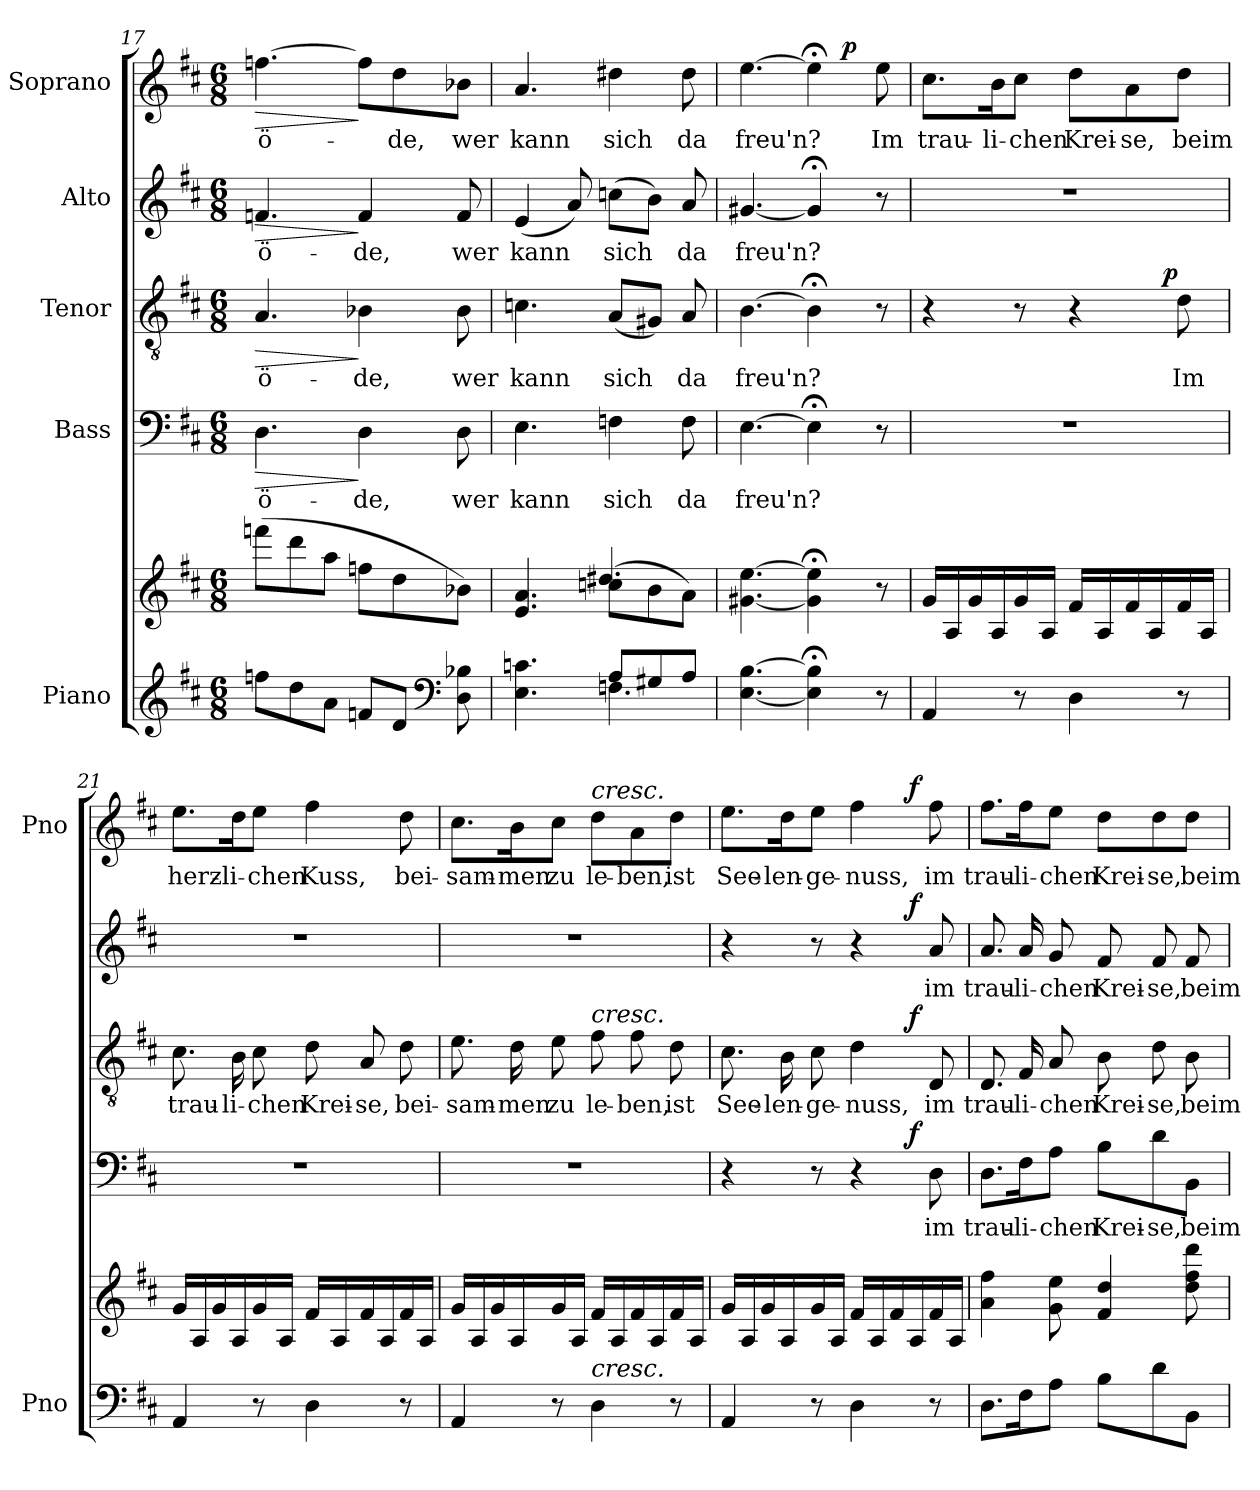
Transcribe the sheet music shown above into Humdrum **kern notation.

**kern	**kern	**kern	**text	**dynam	**kern	**text	**dynam	**kern	**text	**dynam	**kern	**text	**dynam
*part5	*part5	*part4	*part4	*part4	*part3	*part3	*part3	*part2	*part2	*part2	*part1	*part1	*part1
*staff6	*staff5	*staff4	*staff4	*staff4	*staff3	*staff3	*staff3	*staff2	*staff2	*staff2	*staff1	*staff1	*staff1
*I"Piano	*	*I"Bass	*	*	*I"Tenor	*	*	*I"Alto	*	*	*I"Soprano	*	*
*I'Pno	*	*	*	*	*	*	*	*	*	*	*I'Pno	*	*
*clefG2	*clefG2	*clefF4	*	*	*clefGv2	*	*	*clefG2	*	*	*clefG2	*	*
*k[f#c#]	*k[f#c#]	*k[f#c#]	*	*	*k[f#c#]	*	*	*k[f#c#]	*	*	*k[f#c#]	*	*
*D:	*D:	*D:	*	*	*D:	*	*	*D:	*	*	*D:	*	*
*M6/8	*M6/8	*M6/8	*	*	*M6/8	*	*	*M6/8	*	*	*M6/8	*	*
=17	=17	=17	=17	=17	=17	=17	=17	=17	=17	=17	=17	=17	=17
!	!	!	!	!LO:HP:b	!	!	!LO:HP:b	!	!	!LO:HP:b	!	!	!LO:HP:b
8ffn\L	(8fffn\L	4.D\	ö-	>	4.A/	ö-	>	4.fn/	ö-	>	[4.ffn\	ö-	>
8dd\	8ddd\	.	.	.	.	.	.	.	.	.	.	.	.
8a\J	8aa\J	.	.	.	.	.	.	.	.	.	.	.	.
8fn/L	8ffn\L	4D\	-de,	]	4B-X\	-de,	]	4f/	-de,	]	8ff\L]	.	]
8d/J	8dd\	.	.	.	.	.	.	.	.	.	8dd\	-de,	.
*clefF4	*	*	*	*	*	*	*	*	*	*	*	*	*
8D\ 8B-X\	8b-X\J)	8D\	wer	.	8B-\	wer	.	8f/	wer	.	8b-X\J	wer	.
=18	=18	=18	=18	=18	=18	=18	=18	=18	=18	=18	=18	=18	=18
*^	*^	*	*	*	*	*	*	*	*	*	*	*	*
4.E\ 4.cn\	4.ryy	4.e/ 4.a/	4.ryy	4.E\	kann	.	4.cn\	kann	.	(4e/	kann	.	4.a/	kann	.
.	.	.	.	.	.	.	.	.	.	8a/)	.	.	.	.	.
8A/L	4.Fn\	(8ccn\L	4.dd#X/	4Fn\	sich	.	(8A/L	sich	.	(8ccn\L	sich	.	4dd#X\	sich	.
8G#X/	.	8b\	.	.	.	.	8G#X/J)	.	.	8b\J)	.	.	.	.	.
8A/J	.	8a\J)	.	8F\	da	.	8A/	da	.	8a/	da	.	8dd#\	da	.
*v	*v	*	*	*	*	*	*	*	*	*	*	*	*	*	*
*	*v	*v	*	*	*	*	*	*	*	*	*	*	*	*
!!LO:PB:g=z
=19	=19	=19	=19	=19	=19	=19	=19	=19	=19	=19	=19	=19	=19
*	*	*	*	*	*	*	*	*	*	*	*^	*	*
[4.E\ [4.B\	[4.g#X\ [4.ee\	[4.E\	freu'n?	.	[4.B\	freu'n?	.	[4.g#X/	freu'n?	.	[4.ee\	2ryy	freu'n?	.
4E\];< 4B\];<	4g#\];< 4ee\];<	4E;<\]	.	.	4B;<\]	.	.	4g#;</]	.	.	4ee;<\]	.	.	.
!	!	!	!	!	!	!	!	!	!	!	!	!	!	!LO:DY:a
.	.	.	.	.	.	.	.	.	.	.	.	4ryy	.	p
8r	8r	8r	.	.	8r	.	.	8r	.	.	8ee\	.	Im	.
*	*	*	*	*	*	*	*	*	*	*	*v	*v	*	*
=20	=20	=20	=20	=20	=20	=20	=20	=20	=20	=20	=20	=20	=20
*	*	*	*	*	*^	*	*	*	*	*	*	*	*
4AA/	16g/LL	2.r	.	.	4r	2ryy	.	.	2.r	.	.	8.cc#\L	trau-	.
.	16A/	.	.	.	.	.	.	.	.	.	.	.	.	.
.	16g/	.	.	.	.	.	.	.	.	.	.	.	.	.
.	16A/	.	.	.	.	.	.	.	.	.	.	16b\K	-li-	.
8r	16g/	.	.	.	8r	.	.	.	.	.	.	8cc#\J	-chen	.
.	16A/JJ	.	.	.	.	.	.	.	.	.	.	.	.	.
4D\	16f#/LL	.	.	.	4r	.	.	.	.	.	.	8dd\L	Krei-	.
.	16A/	.	.	.	.	.	.	.	.	.	.	.	.	.
.	16f#/	.	.	.	.	16.ryy	.	.	.	.	.	8a\	-se,	.
.	16A/	.	.	.	.	.	.	.	.	.	.	.	.	.
!	!	!	!	!	!	!	!	!LO:DY:a	!	!	!	!	!	!
.	.	.	.	.	.	8ryy	.	p	.	.	.	.	.	.
8r	16f#/	.	.	.	8d\	.	Im	.	.	.	.	8dd\J	beim	.
.	16A/JJ	.	.	.	.	.	.	.	.	.	.	.	.	.
.	.	.	.	.	.	32ryy	.	.	.	.	.	.	.	.
*	*	*	*	*	*v	*v	*	*	*	*	*	*	*	*
=21	=21	=21	=21	=21	=21	=21	=21	=21	=21	=21	=21	=21	=21
4AA/	16g/LL	2.r	.	.	8.c#\	trau-	.	2.r	.	.	8.ee\L	herz-	.
.	16A/	.	.	.	.	.	.	.	.	.	.	.	.
.	16g/	.	.	.	.	.	.	.	.	.	.	.	.
.	16A/	.	.	.	16B\	-li-	.	.	.	.	16dd\K	-li-	.
8r	16g/	.	.	.	8c#\	-chen	.	.	.	.	8ee\J	-chen	.
.	16A/JJ	.	.	.	.	.	.	.	.	.	.	.	.
4D\	16f#/LL	.	.	.	8d\	Krei-	.	.	.	.	4ff#\	Kuss,	.
.	16A/	.	.	.	.	.	.	.	.	.	.	.	.
.	16f#/	.	.	.	8A/	-se,	.	.	.	.	.	.	.
.	16A/	.	.	.	.	.	.	.	.	.	.	.	.
8r	16f#/	.	.	.	8d\	bei-	.	.	.	.	8dd\	bei-	.
.	16A/JJ	.	.	.	.	.	.	.	.	.	.	.	.
=22	=22	=22	=22	=22	=22	=22	=22	=22	=22	=22	=22	=22	=22
4AA/	16g/LL	2.r	.	.	8.e\	-sam-	.	2.r	.	.	8.cc#\L	-sam-	.
.	16A/	.	.	.	.	.	.	.	.	.	.	.	.
.	16g/	.	.	.	.	.	.	.	.	.	.	.	.
.	16A/	.	.	.	16d\	-men	.	.	.	.	16b\K	-men	.
8r	16g/	.	.	.	8e\	zu	.	.	.	.	8cc#\J	zu	.
.	16A/JJ	.	.	.	.	.	.	.	.	.	.	.	.
!	!	!	!	!	!	!	!	!	!	!	!LO:TX:a:i:t=cresc.	!	!
!	!	!	!	!	!LO:TX:a:i:t=cresc.	!	!	!	!	!	!	!	!
!LO:TX:a:i:t=cresc.	!	!	!	!	!	!	!	!	!	!	!	!	!
4D\	16f#/LL	.	.	.	8f#\	le-	.	.	.	.	8dd\L	le-	.
.	16A/	.	.	.	.	.	.	.	.	.	.	.	.
.	16f#/	.	.	.	8f#\	-ben,	.	.	.	.	8a\	-ben,	.
.	16A/	.	.	.	.	.	.	.	.	.	.	.	.
8r	16f#/	.	.	.	8d\	ist	.	.	.	.	8dd\J	ist	.
.	16A/JJ	.	.	.	.	.	.	.	.	.	.	.	.
!!LO:LB:g=z
=23	=23	=23	=23	=23	=23	=23	=23	=23	=23	=23	=23	=23	=23
*	*	*^	*	*	*^	*	*	*^	*	*	*^	*	*
4AA/	16g/LL	4r	2ryy	.	.	8.c#\	2ryy	See-	.	4r	2ryy	.	.	8.ee\L	2ryy	See-	.
.	16A/	.	.	.	.	.	.	.	.	.	.	.	.	.	.	.	.
.	16g/	.	.	.	.	.	.	.	.	.	.	.	.	.	.	.	.
.	16A/	.	.	.	.	16B\	.	-len-	.	.	.	.	.	16dd\K	.	-len-	.
8r	16g/	8r	.	.	.	8c#\	.	-ge-	.	8r	.	.	.	8ee\J	.	-ge-	.
.	16A/JJ	.	.	.	.	.	.	.	.	.	.	.	.	.	.	.	.
4D\	16f#/LL	4r	.	.	.	4d\	.	-nuss,	.	4r	.	.	.	4ff#\	.	-nuss,	.
.	16A/	.	.	.	.	.	.	.	.	.	.	.	.	.	.	.	.
.	16f#/	.	16ryy	.	.	.	16ryy	.	.	.	16ryy	.	.	.	16ryy	.	.
!	!	!	!	!	!LO:DY:a	!	!	!	!LO:DY:a	!	!	!	!LO:DY:a	!	!	!	!LO:DY:a
.	16A/	.	8.ryy	.	f	.	8.ryy	.	f	.	8.ryy	.	f	.	8.ryy	.	f
8r	16f#/	8D\	.	im	.	8D/	.	im	.	8a/	.	im	.	8ff#\	.	im	.
.	16A/JJ	.	.	.	.	.	.	.	.	.	.	.	.	.	.	.	.
*	*	*v	*v	*	*	*	*	*	*	*v	*v	*	*	*v	*v	*	*
*	*	*	*	*	*v	*v	*	*	*	*	*	*	*	*
=24	=24	=24	=24	=24	=24	=24	=24	=24	=24	=24	=24	=24	=24
8.D\L	4a\ 4ff#\	8.D\L	trau-	.	8.D/	trau-	.	8.a/	trau-	.	8.ff#\L	trau-	.
16F#\k	.	16F#\K	-li-	.	16F#/	-li-	.	16a/	-li-	.	16ff#\K	-li-	.
8A\J	8g\ 8ee\	8A\J	-chen	.	8A/	-chen	.	8g/	-chen	.	8ee\J	-chen	.
8B\L	4f#/ 4dd/	8B\L	Krei-	.	8B\	Krei-	.	8f#/	Krei-	.	8dd\L	Krei-	.
8d\	.	8d\	-se,	.	8d\	-se,	.	8f#/	-se,	.	8dd\	-se,	.
8BB\J	8dd\ 8ff#\ 8ddd\	8BB\J	beim	.	8B\	beim	.	8f#/	beim	.	8dd\J	beim	.
=	=	=	=	=	=	=	=	=	=	=	=	=	=
*-	*-	*-	*-	*-	*-	*-	*-	*-	*-	*-	*-	*-	*-
